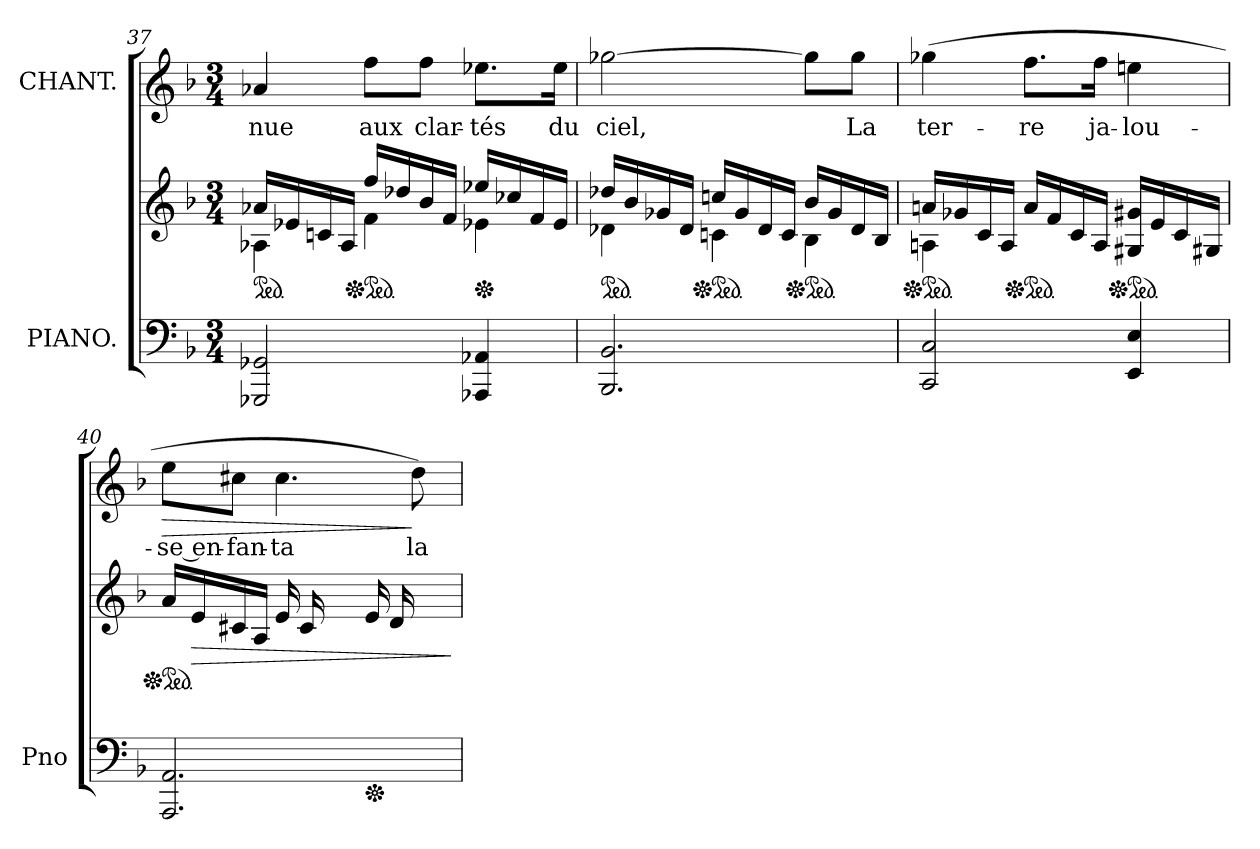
**kern	**kern	**dynam	**kern	**text	**dynam
*part2	*part2	*part2	*part1	*part1	*part1
*staff3	*staff2	*staff2/3	*staff1	*staff1	*staff1
*I"PIANO.	*	*	*I"CHANT.	*	*
*I'Pno	*	*	*	*	*
*clefF4	*clefG2	*	*clefG2	*	*
*k[b-]	*k[b-]	*	*k[b-]	*	*
*M3/4	*M3/4	*	*M3/4	*	*
*	*ped	*	*	*	*
=37	=37	=37	=37	=37	=37
*	*^	*	*	*	*
2GGG-X/ 2GG-X/	16a-X/LL	4A-X\	.	4a-X/	nue	.
.	16e-X/	.	.	.	.	.
.	16cn/	.	.	.	.	.
.	16A-/JJ	.	.	.	.	.
*	*Xped	*	*	*	*	*
*	*ped	*	*	*	*	*
.	16ff/LL	4f\	.	8ff\L	aux	.
.	16dd-X/	.	.	.	.	.
.	16b-/	.	.	8ff\J	clar-	.
.	16f/JJ	.	.	.	.	.
*	*Xped	*	*	*	*	*
4AAA-X/ 4AA-X/	16ee-X/LL	4e-X\	.	8.ee-X\L	-tés	.
.	16cc-X/	.	.	.	.	.
.	16f/	.	.	.	.	.
.	16e-/JJ	.	.	16ee-\Jk	du	.
=38	=38	=38	=38	=38	=38	=38
*	*ped	*	*	*	*	*
2.BBB-/ 2.BB-/	16dd-X/LL	4d-X\	.	[2gg-X\	ciel,	.
.	16b-/	.	.	.	.	.
.	16g-X/	.	.	.	.	.
.	16d-/JJ	.	.	.	.	.
*	*Xped	*	*	*	*	*
*	*ped	*	*	*	*	*
.	16ccn/LL	4cn\	.	.	.	.
.	16g-/	.	.	.	.	.
.	16d-/	.	.	.	.	.
.	16c/JJ	.	.	.	.	.
*	*Xped	*	*	*	*	*
*	*ped	*	*	*	*	*
.	16b-/LL	4B-\	.	8gg-\L]	.	.
.	16g-/	.	.	.	.	.
.	16d-/	.	.	8gg-\J	La	.
.	16B-/JJ	.	.	.	.	.
=39	=39	=39	=39	=39	=39	=39
*	*Xped	*	*	*	*	*
*	*ped	*	*	*	*	*
!	!	!	!	!	!	!LO:DY:a
!	!	!	!	!	!	!LO:DY:n=1:a
2CC/ 2C/	16an/LL	4An\	.	(4gg-X\	ter-	f other-dynamics
.	16g-X/	.	.	.	.	.
.	16c/	.	.	.	.	.
.	16A/JJ	.	.	.	.	.
*	*Xped	*	*	*	*	*
*	*ped	*	*	*	*	*
.	16a/LL	2ryy	.	8.ff\L	-re	.
.	16f/	.	.	.	.	.
.	16c/	.	.	.	.	.
.	16A/JJ	.	.	16ff\Jk	ja-	.
*	*Xped	*	*	*	*	*
*	*ped	*	*	*	*	*
4EE/ 4E/	16G#X/ 16g#X/LL	.	.	4een\	-lou-	.
.	16e/	.	.	.	.	.
.	16c/	.	.	.	.	.
.	16G#X/JJ	.	.	.	.	.
*	*v	*v	*	*	*	*
=40	=40	=40	=40	=40	=40
*^	*	*	*	*	*
*	*	*Xped	*	*	*	*
*	*	*ped	*	*	*	*
!	!	!	!	!	!	!LO:HP:b
4.ryy	2.AAA/ 2.AA/	16a/LL	.	8ee\L	-se en-	>
!	!	!	!LO:HP:b	!	!	!
.	.	16e/	>	.	.	.
.	.	16c#X/	.	8cc#X\J	-fan-	.
.	.	16A/JJ	.	.	.	.
.	.	16e/LL	.	4.cc#\	-ta	.
.	.	16c#/	.	.	.	.
16A/	.	8ryy	.	.	.	.
16E/JJ	.	.	.	.	.	.
*Xped	*	*	*	*	*	*
8ryy	.	16e/LL	.	.	.	.
.	.	16d/	.	.	.	.
16A/	.	8ryy	.	8dd\)	la	]
16E/ 16Bn/JJ	.	.	.	.	.	.
*v	*v	*	*	*	*	*
.	.	]	.	.	.
=	=	=	=	=	=
*-	*-	*-	*-	*-	*-
